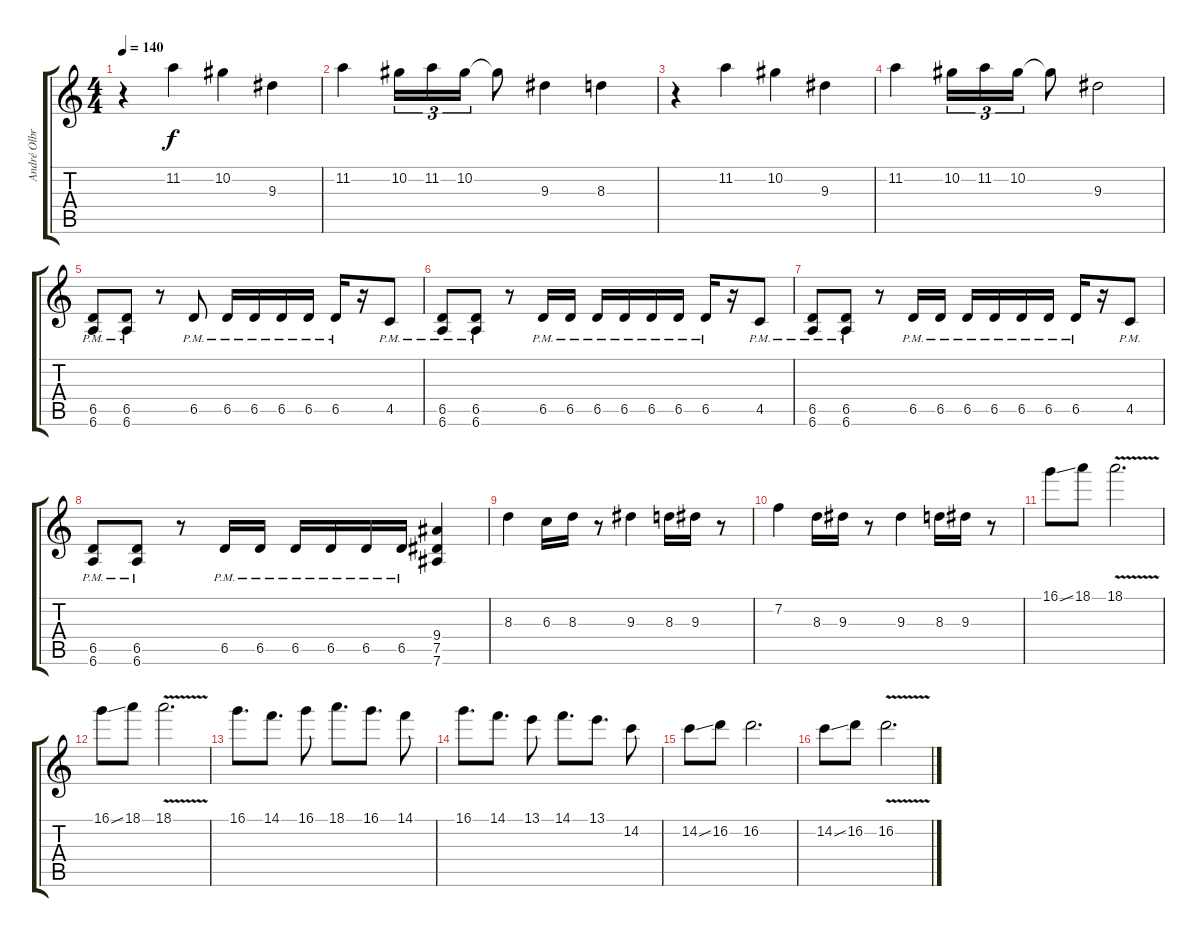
\track ("André Olbrich" "André Olbr") {instrument distortionguitar}
\staff {score tabs}
\tuning (Eb4 Bb3 Gb3 Db3 Ab2 Eb2) {hide}
\ts (4 4)
\tempo 140
\clef g2
\ks c
r.4{dy f volume 13 instrument distortionguitar} 11.2.4 10.2.4 9.3.4 |
11.2.4 10.2.16{tu (3 2)} 11.2.16{tu (3 2)} 10.2.16{tu (3 2)} 10.2{t}.8 9.3.4 8.3.4 |
r.4 11.2.4 10.2.4 9.3.4 |
11.2.4 10.2.16{tu (3 2)} 11.2.16{tu (3 2)} 10.2.16{tu (3 2)} 10.2{t}.8 9.3.2 |
(6.5 6.6{pm}).8{volume 9} (6.5 6.6{pm}).8 r.8 6.5{pm}.8 6.5{pm}.16 6.5{pm}.16 6.5{pm}.16 6.5{pm}.16 6.5{pm}.16 r.16 4.5{pm}.8 |
(6.5 6.6{pm}).8 (6.5 6.6{pm}).8 r.8 6.5{pm}.16 6.5{pm}.16 6.5{pm}.16 6.5{pm}.16 6.5{pm}.16 6.5{pm}.16 6.5{pm}.16 r.16 4.5{pm}.8 |
(6.5 6.6{pm}).8 (6.5 6.6{pm}).8 r.8 6.5{pm}.16 6.5{pm}.16 6.5{pm}.16 6.5{pm}.16 6.5{pm}.16 6.5{pm}.16 6.5{pm}.16 r.16 4.5{pm}.8 |
(6.5 6.6{pm}).8 (6.5 6.6{pm}).8 r.8 6.5{pm}.16 6.5{pm}.16 6.5{pm}.16 6.5{pm}.16 6.5{pm}.16 6.5{pm}.16 (9.4 7.5 7.6).4 |
8.3.4{volume 13 instrument overdrivenguitar} 6.3.16 8.3.16 r.8 9.3.4 8.3.16 9.3.16 r.8 |
7.2.4 8.3.16 9.3.16 r.8 9.3.4 8.3.16 9.3.16 r.8 |
16.1{ss}.8{volume 11} 18.1.8 18.1{v}.2{d} |
16.1{ss}.8 18.1.8 18.1{v}.2{d} |
16.1.8{d} 14.1.8{d} 16.1.8 18.1.8{d} 16.1.8{d} 14.1.8 |
16.1.8{d} 14.1.8{d} 13.1.8 14.1.8{d} 13.1.8{d} 14.2.8 |
14.2{ss}.8 16.2.8 16.2.2{d} |
14.2{ss}.8 16.2.8 16.2{v}.2{d}
